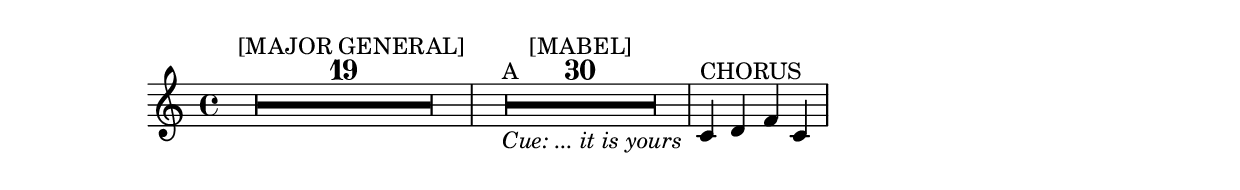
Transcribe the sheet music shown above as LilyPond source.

%% Do not edit this file; it is automatically
%% generated from LSR http://lsr.dsi.unimi.it
%% This file is in the public domain.
\version "2.13.29"

\header {
  lsrtags = "rhythms, text"

%% Translation of GIT committish: 0b55335aeca1de539bf1125b717e0c21bb6fa31b
texidoces = "
Los elementos de marcado aplicados a un silencio multicompás se
centran encima o debajo de éste.  Los elementos de marcado extensos
que se adjuntan a silencios multicompás no producen la expansión del
compás.  Para expandir un silencio multicompás de forma que quepa todo
el marcado, utilice un silencio de separación con un marcado aplicado
antes del silencio multicompás.

Observe que el silencio separador produce la inserción de un compás.
El texto aplicado a un siencio sparador de esta forma se alinea por la
izquierda a la posición en que la nota estaría situada dentro del
compás, pero si la longitud del compás está determinada por la
longitud del texto, éste aparecerá centrado.

"

doctitlees = "Marcado de silencios multicompás"


%% Translation of GIT committish: 0a868be38a775ecb1ef935b079000cebbc64de40
  texidocde = "Textbeschriftungen, die an Mehrtaktpausen gehängt wird,
wird über oder unter der Pause zentriert.  Lange Beschriftungen
lassen den Takt nicht breiter werden.  Um eine Mehrtaktpause einer
Beschriftung anzupassen, muss eine unsichtbare Pause mit der
Beschriftung direkt vor der Mehrtkatpause eingesetzt werden.

Man sollte beachten, dass unsichtbare Pausen automatische Taktstriche
nach sich ziehen.  Text, der an eine unsichtbare Pause gehänt wird,
ist links ausgerichtet an der Position, wo die Pause erscheinen
würde.  Wenn aber die Länge des Taktes durch die Länge des Textes
bestimmt wird, sieht es so aus, als ob der Text zentriert gesetzt
ist."

  doctitlede = "Textbeschriftung und Mehrtaktpausen"



%% Translation of GIT committish: 4da4307e396243a5a3bc33a0c2753acac92cb685
  texidocfr = "
Lorsque du texte est attaché à un silence multi-mesures, il sera centré
dans la mesure, au-dessus ou en dessous de la portée.  Afin d'étirer la
mesure dans le cas ou ce texte est relativement long, il suffit
d'insérer un silence invisible auquel on attache le texte en question,
avant le silence multi-mesures.

Rappelez-vous qu'un silence invisible génère une barre de mesure.  Le
texte attaché à ce silence invisible sera alors aligné sur la gauche de
là où serait positionnée la note.  Cependant, si la taille de la mesure
est déterminée par la longueur du texte, il apparaîtra comme centré.

"
  doctitlefr = "Ajout de texte à un silence multi-mesures"

  texidoc = "
Markups attached to a multi-measure rest will be centered above or
below it.  Long markups attached to multi-measure rests do not cause
the measure to expand.  To expand a multi-measure rest to fit the
markup, use a spacer rest with an attached markup before the
multi-measure rest.

Note that the spacer rest causes a bar line to be inserted.  Text
attached to a spacer rest in this way is left-aligned to the position
where the note would be placed in the measure, but if the measure
length is determined by the length of the text, the text will appear to
be centered.

"
  doctitle = "Multi-measure rest markup"
} % begin verbatim

\relative c' {
  \compressFullBarRests
  \textLengthOn
  s1*0^\markup { [MAJOR GENERAL] }
  R1*19
  s1*0_\markup { \italic { Cue: ... it is yours } }
  s1*0^\markup { A }
  R1*30^\markup { [MABEL] }
  \textLengthOff
  c4^\markup { CHORUS } d f c
}
